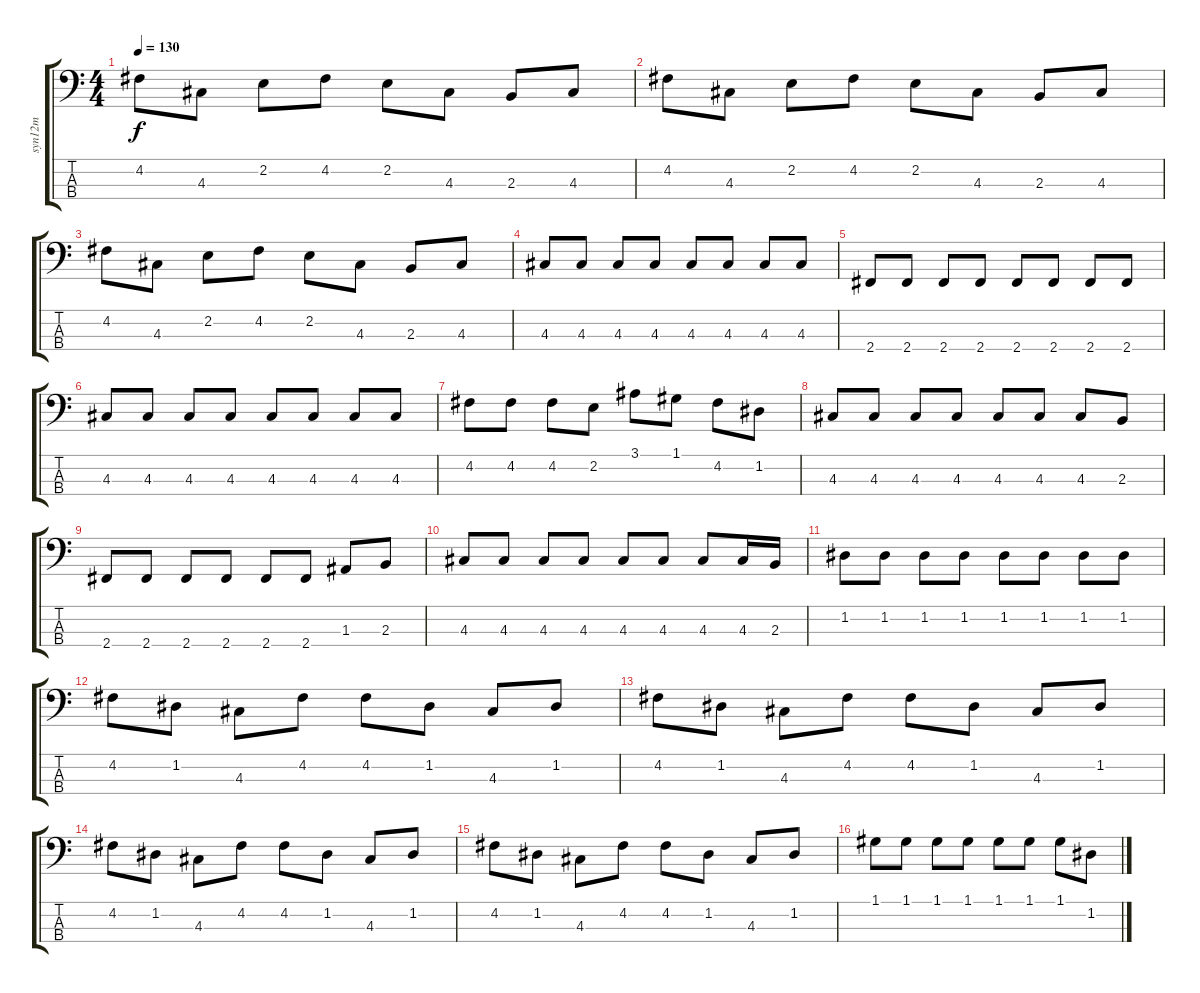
\track ("syn12m              " "syn12m    ") {instrument slapbass1}
\staff {score tabs}
\tuning (G2 D2 A1 E1) {hide}
\ts (4 4)
\tempo 130
\clef f4
\ks c
4.2.8{dy f} 4.3.8 2.2.8 4.2.8 2.2.8 4.3.8 2.3.8 4.3.8 |
4.2.8 4.3.8 2.2.8 4.2.8 2.2.8 4.3.8 2.3.8 4.3.8 |
4.2.8 4.3.8 2.2.8 4.2.8 2.2.8 4.3.8 2.3.8 4.3.8 |
4.3.8 4.3.8 4.3.8 4.3.8 4.3.8 4.3.8 4.3.8 4.3.8 |
2.4.8 2.4.8 2.4.8 2.4.8 2.4.8 2.4.8 2.4.8 2.4.8 |
4.3.8 4.3.8 4.3.8 4.3.8 4.3.8 4.3.8 4.3.8 4.3.8 |
4.2.8 4.2.8 4.2.8 2.2.8 3.1.8 1.1.8 4.2.8 1.2.8 |
4.3.8 4.3.8 4.3.8 4.3.8 4.3.8 4.3.8 4.3.8 2.3.8 |
2.4.8 2.4.8 2.4.8 2.4.8 2.4.8 2.4.8 1.3.8 2.3.8 |
4.3.8 4.3.8 4.3.8 4.3.8 4.3.8 4.3.8 4.3.8 4.3.16 2.3.16 |
1.2.8 1.2.8 1.2.8 1.2.8 1.2.8 1.2.8 1.2.8 1.2.8 |
4.2.8 1.2.8 4.3.8 4.2.8 4.2.8 1.2.8 4.3.8 1.2.8 |
4.2.8 1.2.8 4.3.8 4.2.8 4.2.8 1.2.8 4.3.8 1.2.8 |
4.2.8 1.2.8 4.3.8 4.2.8 4.2.8 1.2.8 4.3.8 1.2.8 |
4.2.8 1.2.8 4.3.8 4.2.8 4.2.8 1.2.8 4.3.8 1.2.8 |
1.1.8 1.1.8 1.1.8 1.1.8 1.1.8 1.1.8 1.1.8 1.2.8
